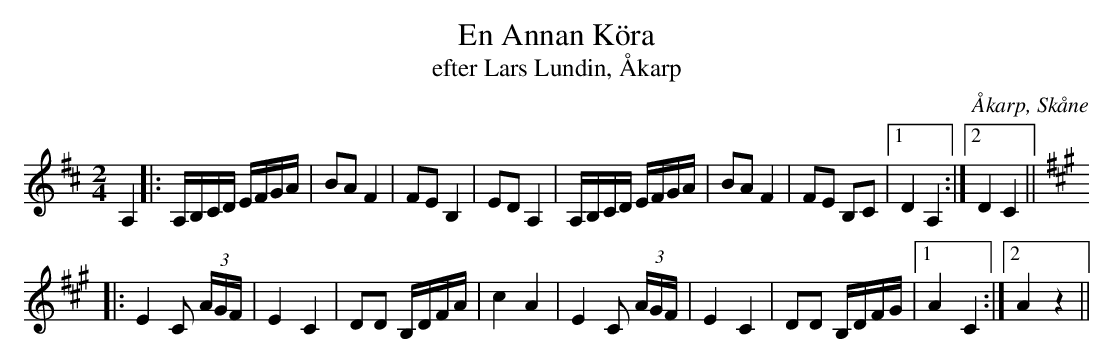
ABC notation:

X:1
T:En Annan Köra
T:efter Lars Lundin, Åkarp
O:Åkarp, Skåne
M:2/4
L:1/8
K:D
A,2 |: A,/B,/C/D/ E/F/G/A/ | BA F2 | FE B,2 | ED A,2 | A,/B,/C/D/ E/F/G/A/ | BA F2 | FE B,C |1 D2 A,2 :|2 D2 C2 ||
K:A
|: E2 C (3A/G/F/ | E2 C2 | DD B,/D/F/A/ | c2 A2 | E2 C (3A/G/F/ | E2 C2 | DD B,/D/F/G/ |1 A2 C2 :|2 A2 z2 ||
